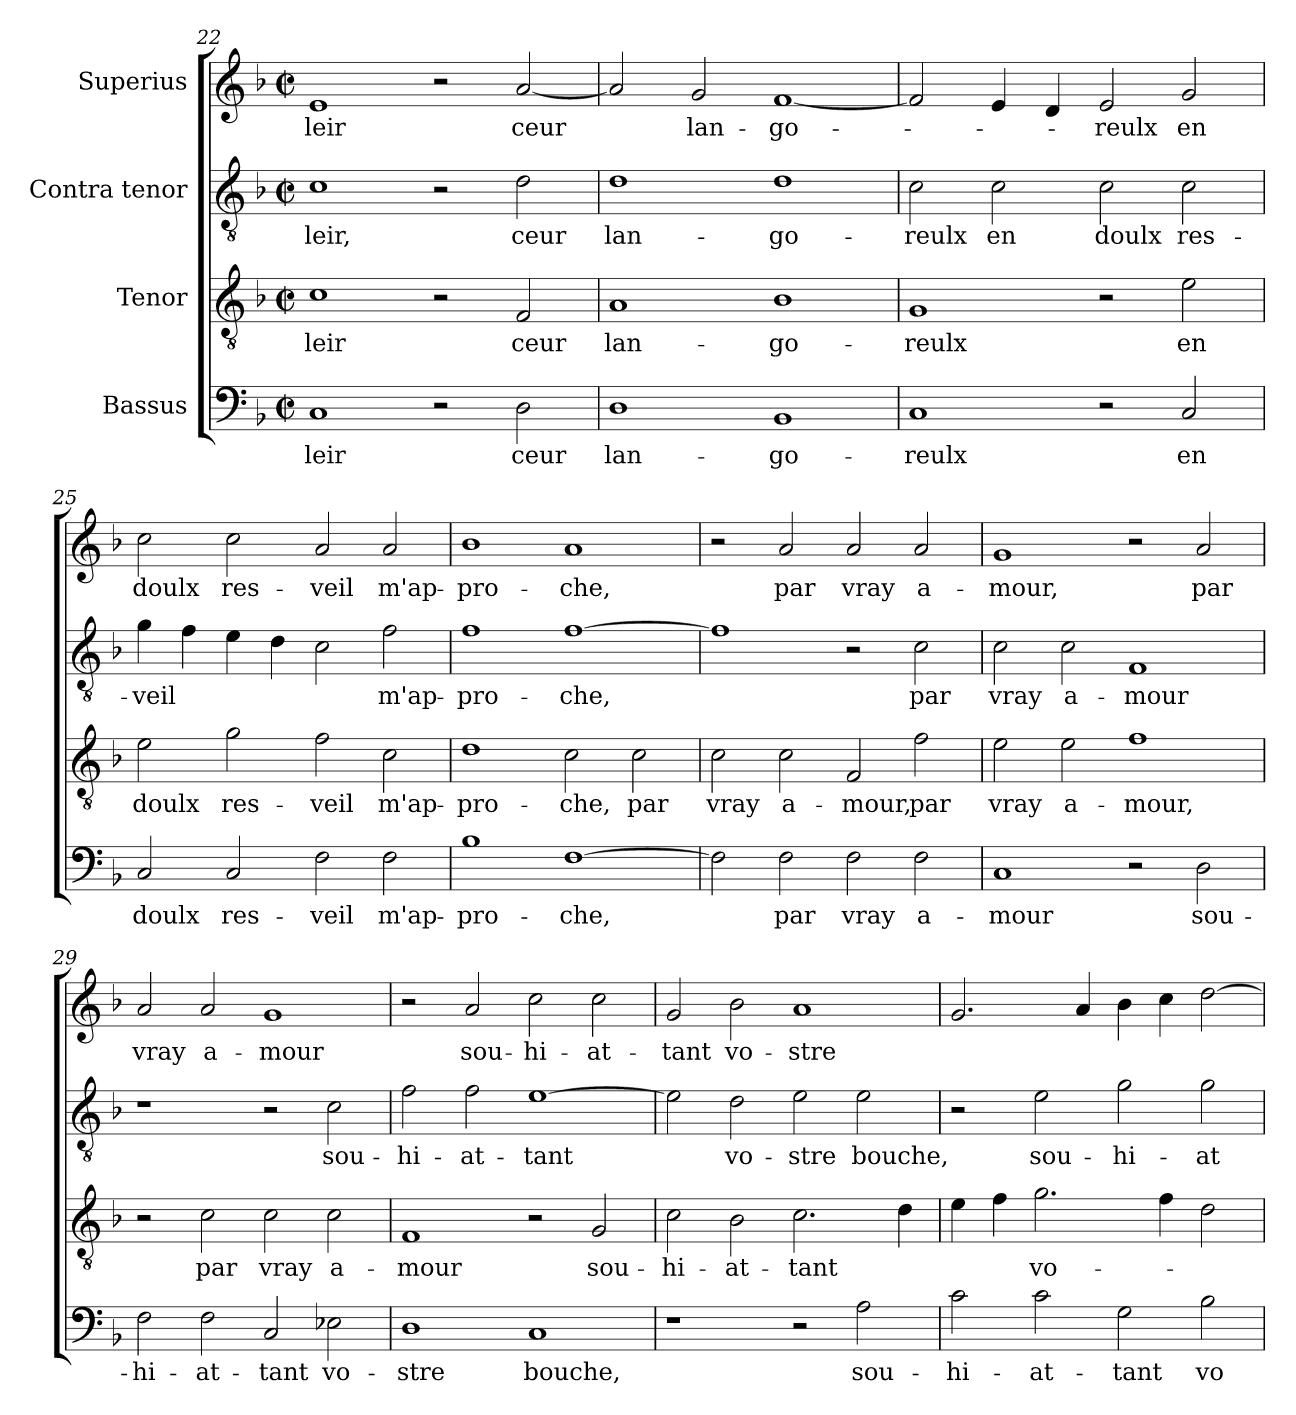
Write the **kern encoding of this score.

**kern	**text	**kern	**text	**kern	**text	**kern	**text
*part4	*part4	*part3	*part3	*part2	*part2	*part1	*part1
*staff4	*staff4	*staff3	*staff3	*staff2	*staff2	*staff1	*staff1
*I"Bassus	*	*I"Tenor	*	*I"Contra tenor	*	*I"Superius	*
*clefF4	*	*clefGv2	*	*clefGv2	*	*clefG2	*
*k[b-]	*	*k[b-]	*	*k[b-]	*	*k[b-]	*
*F:	*	*F:	*	*F:	*	*F:	*
*M2/2	*	*M2/2	*	*M2/2	*	*M2/2	*
*met(c|)	*	*met(c|)	*	*met(c|)	*	*met(c|)	*
=22	=22	=22	=22	=22	=22	=22	=22
!	!LO:LY:b	!	!LO:LY:b	!	!LO:LY:b	!	!LO:LY:b
1C	-leir	1c	-leir	1c	-leir,	1e	-leir
2r	.	2r	.	2r	.	2r	.
!	!LO:LY:b	!	!LO:LY:b	!	!LO:LY:b	!	!LO:LY:b
2D\	ceur	2F/	ceur	2d\	ceur	[2a/	ceur
=23	=23	=23	=23	=23	=23	=23	=23
!	!LO:LY:b	!	!LO:LY:b	!	!LO:LY:b	!	!
1D	lan-	1A	lan-	1d	lan-	2a/]	.
!	!	!	!	!	!	!	!LO:LY:b
.	.	.	.	.	.	2g/	lan-
!	!LO:LY:b	!	!LO:LY:b	!	!LO:LY:b	!	!LO:LY:b
1BB-	-go-	1B-	-go-	1d	-go-	[1f	-go-
=24	=24	=24	=24	=24	=24	=24	=24
!	!LO:LY:b	!	!LO:LY:b	!	!LO:LY:b	!	!
1C	-reulx	1G	-reulx	2c\	-reulx	2f/]	.
!	!	!	!	!	!LO:LY:b	!	!
.	.	.	.	2c\	en	4e/	.
.	.	.	.	.	.	4d/	.
!	!	!	!	!	!LO:LY:b	!	!LO:LY:b
2r	.	2r	.	2c\	doulx	2e/	-reulx
!	!LO:LY:b	!	!LO:LY:b	!	!LO:LY:b	!	!LO:LY:b
2C/	en	2e\	en	2c\	res-	2g/	en
=25	=25	=25	=25	=25	=25	=25	=25
!	!LO:LY:b	!	!LO:LY:b	!	!LO:LY:b	!	!LO:LY:b
2C/	doulx	2e\	doulx	4g\	-veil	2cc\	doulx
.	.	.	.	4f\	.	.	.
!	!LO:LY:b	!	!LO:LY:b	!	!	!	!LO:LY:b
2C/	res-	2g\	res-	4e\	.	2cc\	res-
.	.	.	.	4d\	.	.	.
!	!LO:LY:b	!	!LO:LY:b	!	!	!	!LO:LY:b
2F\	-veil	2f\	-veil	2c\	.	2a/	-veil
!	!LO:LY:b	!	!LO:LY:b	!	!LO:LY:b	!	!LO:LY:b
2F\	m'ap-	2c\	m'ap-	2f\	m'ap-	2a/	m'ap-
!!LO:LB:g=z
=26	=26	=26	=26	=26	=26	=26	=26
!	!LO:LY:b	!	!LO:LY:b	!	!LO:LY:b	!	!LO:LY:b
1B-	-pro-	1d	-pro-	1f	-pro-	1b-	-pro-
!	!LO:LY:b	!	!LO:LY:b	!	!LO:LY:b	!	!LO:LY:b
[1F	-che,	2c\	-che,	[1f	-che,	1a	-che,
!	!	!	!LO:LY:b	!	!	!	!
.	.	2c\	par	.	.	.	.
=27	=27	=27	=27	=27	=27	=27	=27
!	!	!	!LO:LY:b	!	!	!	!
2F\]	.	2c\	vray	1f]	.	2r	.
!	!LO:LY:b	!	!LO:LY:b	!	!	!	!LO:LY:b
2F\	par	2c\	a-	.	.	2a/	par
!	!LO:LY:b	!	!LO:LY:b	!	!	!	!LO:LY:b
2F\	vray	2F/	-mour,	2r	.	2a/	vray
!	!LO:LY:b	!	!LO:LY:b	!	!LO:LY:b	!	!LO:LY:b
2F\	a-	2f\	par	2c\	par	2a/	a-
=28	=28	=28	=28	=28	=28	=28	=28
!	!LO:LY:b	!	!LO:LY:b	!	!LO:LY:b	!	!LO:LY:b
1C	-mour	2e\	vray	2c\	vray	1g	-mour,
!	!	!	!LO:LY:b	!	!LO:LY:b	!	!
.	.	2e\	a-	2c\	a-	.	.
!	!	!	!LO:LY:b	!	!LO:LY:b	!	!
2r	.	1f	-mour,	1F	-mour	2r	.
!	!LO:LY:b	!	!	!	!	!	!LO:LY:b
2D\	sou-	.	.	.	.	2a/	par
=29	=29	=29	=29	=29	=29	=29	=29
!	!LO:LY:b	!	!	!	!	!	!LO:LY:b
2F\	-hi-	2r	.	1r	.	2a/	vray
!	!LO:LY:b	!	!LO:LY:b	!	!	!	!LO:LY:b
2F\	-at-	2c\	par	.	.	2a/	a-
!	!LO:LY:b	!	!LO:LY:b	!	!	!	!LO:LY:b
2C/	-tant	2c\	vray	2r	.	1g	-mour
!	!LO:LY:b	!	!LO:LY:b	!	!LO:LY:b	!	!
2E-X\	vo-	2c\	a-	2c\	sou-	.	.
=30	=30	=30	=30	=30	=30	=30	=30
!	!LO:LY:b	!	!LO:LY:b	!	!LO:LY:b	!	!
1D	-stre	1F	-mour	2f\	-hi-	2r	.
!	!	!	!	!	!LO:LY:b	!	!LO:LY:b
.	.	.	.	2f\	-at-	2a/	sou-
!	!LO:LY:b	!	!	!	!LO:LY:b	!	!LO:LY:b
1C	bouche,	2r	.	[1e	-tant	2cc\	-hi-
!	!	!	!LO:LY:b	!	!	!	!LO:LY:b
.	.	2G/	sou-	.	.	2cc\	-at-
!!LO:PB:g=z
=31	=31	=31	=31	=31	=31	=31	=31
!	!	!	!LO:LY:b	!	!	!	!LO:LY:b
1r	.	2c\	-hi-	2e\]	.	2g/	-tant
!	!	!	!LO:LY:b	!	!LO:LY:b	!	!LO:LY:b
.	.	2B-\	-at-	2d\	vo-	2b-\	vo-
!	!	!	!LO:LY:b	!	!LO:LY:b	!	!LO:LY:b
2r	.	2.c\	-tant	2e\	-stre	1a	-stre
!	!LO:LY:b	!	!	!	!LO:LY:b	!	!
2A\	sou-	.	.	2e\	bouche,	.	.
.	.	4d\	.	.	.	.	.
=32	=32	=32	=32	=32	=32	=32	=32
!	!LO:LY:b	!	!	!	!	!	!
2c\	-hi-	4e\	.	2r	.	2.g/	.
.	.	4f\	.	.	.	.	.
!	!LO:LY:b	!	!LO:LY:b	!	!LO:LY:b	!	!
2c\	-at-	2.g\	vo-	2e\	sou-	.	.
.	.	.	.	.	.	4a/	.
!	!LO:LY:b	!	!	!	!LO:LY:b	!	!
2G\	-tant	.	.	2g\	-hi-	4b-\	.
.	.	4f\	.	.	.	4cc\	.
!	!LO:LY:b	!	!	!	!LO:LY:b	!	!
2B-\	vo-	2d\	.	2g\	-at-	[2dd\	.
=	=	=	=	=	=	=	=
*-	*-	*-	*-	*-	*-	*-	*-
